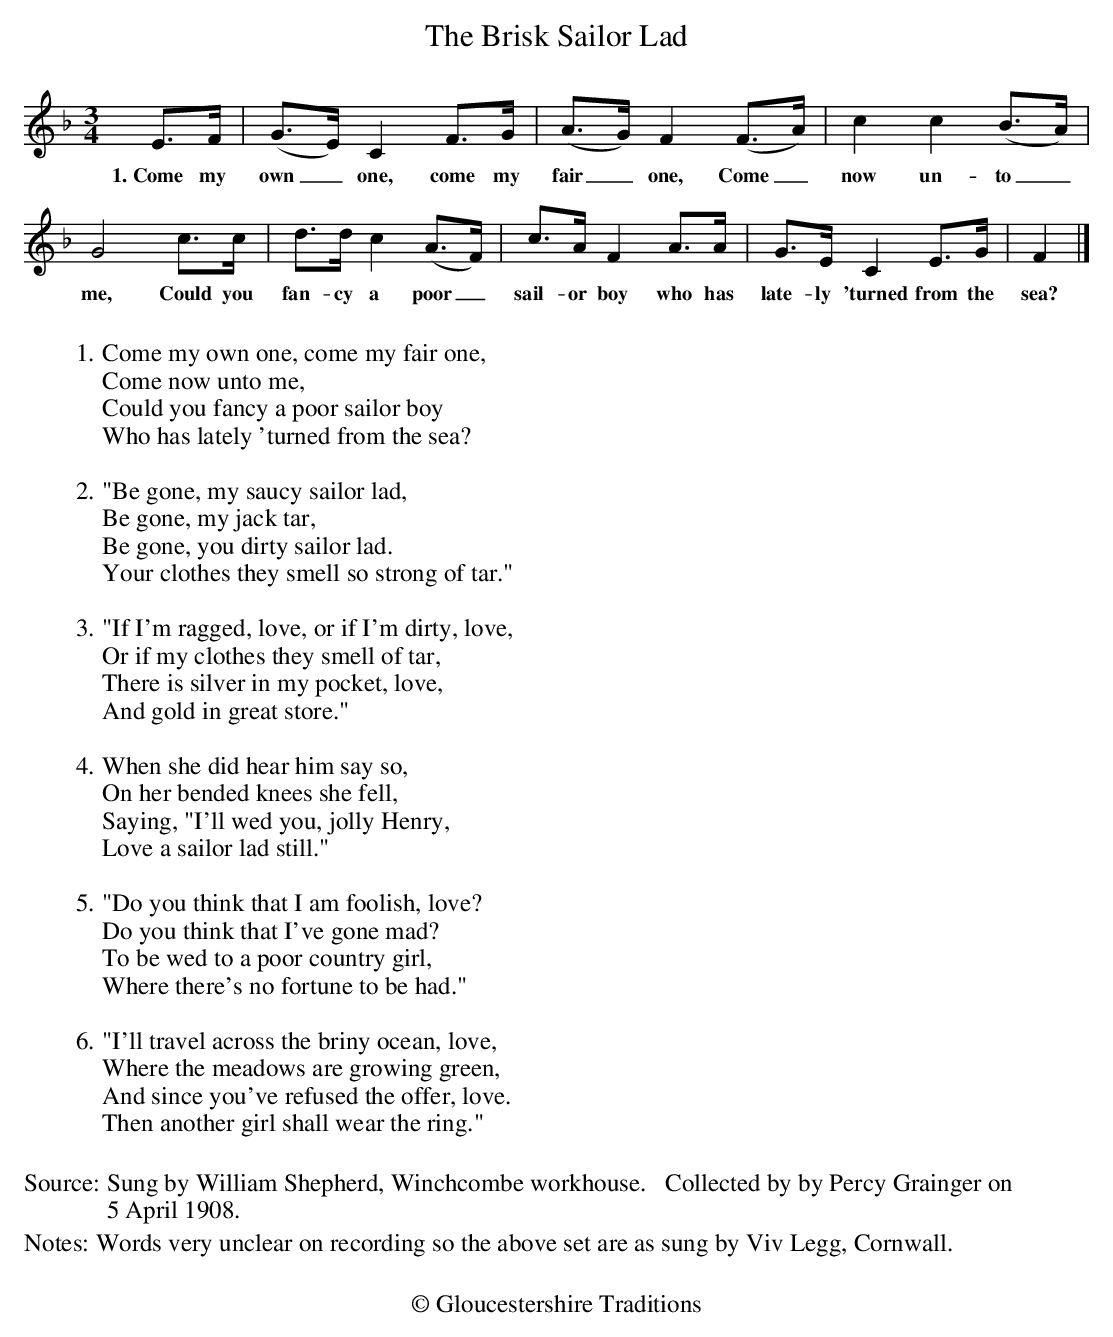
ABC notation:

X:1
T:Brisk Sailor Lad, The
M:3/4
L:1/8
K:F
E>F|(G>E) C2F>G|(A>G) F2 (F>A)|c2 c2 (B>A)|
w:1.~Come my own_ one, come my fair_ one, Come_ now un-to_
G4c>c|d>d c2 (A>F)|c>AF2A>A|G>E C2 E>G|F2|]
w:me, Could you fan-cy a poor_ sail-or boy who has late-ly 'turned from the sea?
W:
W:1.Come my own one, come my fair one,
W:Come now unto me,
W:Could you fancy a poor sailor boy
W:Who has lately 'turned from the sea?
W:
W:2."Be gone, my saucy sailor lad,
W:Be gone, my jack tar,
W:Be gone, you dirty sailor lad.
W:Your clothes they smell so strong of tar."
W:
W:3."If I'm ragged, love, or if I'm dirty, love,
W:Or if my clothes they smell of tar,
W:There is silver in my pocket, love,
W:And gold in great store."
W:
W:4.When she did hear him say so,
W:On her bended knees she fell,
W:Saying, "I'll wed you, jolly Henry,
W:Love a sailor lad still."
W:
W:5."Do you think that I am foolish, love?
W:Do you think that I've gone mad?
W:To be wed to a poor country girl,
W:Where there's no fortune to be had."
W:
W:6."I'll travel across the briny ocean, love,
W:Where the meadows are growing green,
W:And since you've refused the offer, love.
W:Then another girl shall wear the ring."
W:
